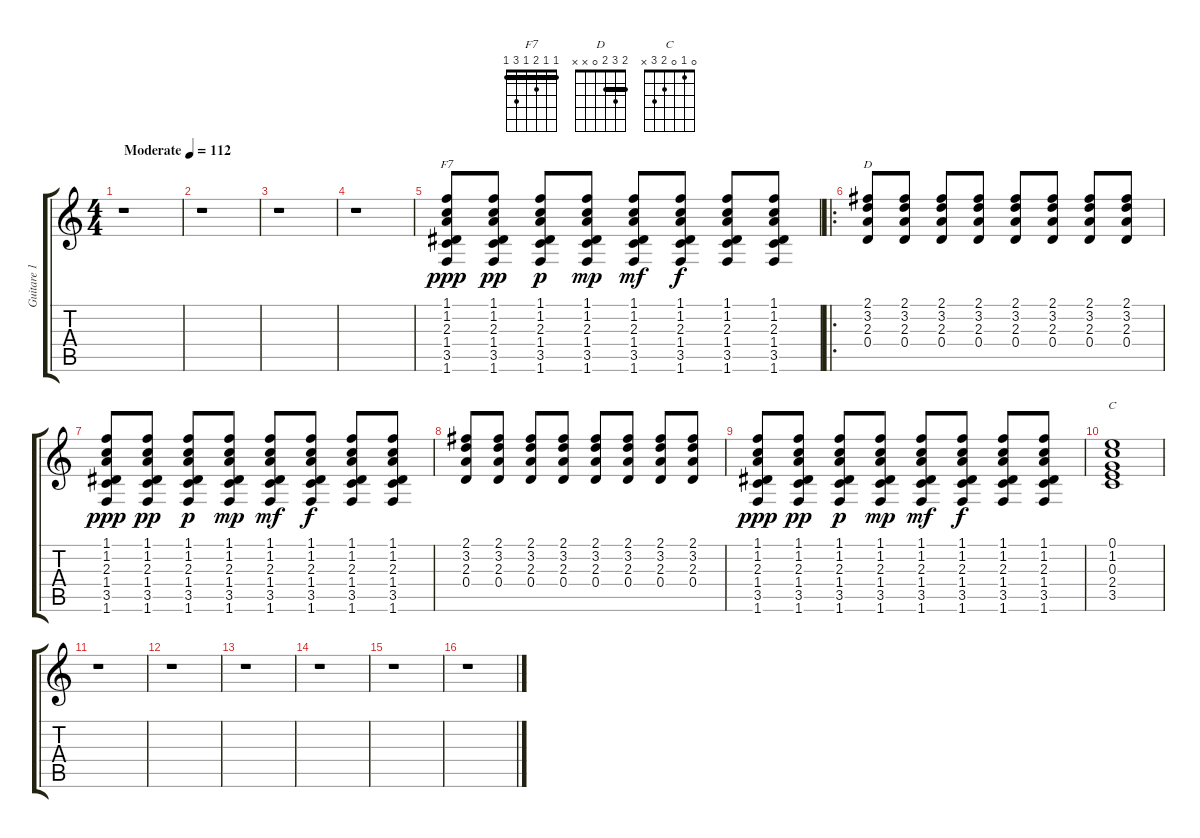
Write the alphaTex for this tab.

\track ("Guitare 1" "Guitare 1") {instrument acousticguitarsteel}
\staff {score tabs}
\tuning (E4 B3 G3 D3 A2 E2) {hide}
\chord ("F7" 1 1 2 1 3 1) {barre 1}
\chord ("D" 2 3 2 0 x x) {barre 2}
\chord ("C" 0 1 0 2 3 x)
\ts (4 4)
\tempo (112 "Moderate")
\clef g2
\ks c
r.1{dy ppp instrument acousticguitarsteel} |
r.1 |
r.1 |
r.1 |
(1.1 1.2 2.3 1.4 3.5 1.6).8{ch "F7"} (1.1 1.2 2.3 1.4 3.5 1.6).8{dy pp} (1.1 1.2 2.3 1.4 3.5 1.6).8{dy p} (1.1 1.2 2.3 1.4 3.5 1.6).8{dy mp} (1.1 1.2 2.3 1.4 3.5 1.6).8{dy mf} (1.1 1.2 2.3 1.4 3.5 1.6).8{dy f} (1.1 1.2 2.3 1.4 3.5 1.6).8 (1.1 1.2 2.3 1.4 3.5 1.6).8 |
\ro
(2.1 3.2 2.3 0.4).8{ch "D"} (2.1 3.2 2.3 0.4).8 (2.1 3.2 2.3 0.4).8 (2.1 3.2 2.3 0.4).8 (2.1 3.2 2.3 0.4).8 (2.1 3.2 2.3 0.4).8 (2.1 3.2 2.3 0.4).8 (2.1 3.2 2.3 0.4).8 |
(1.1 1.2 2.3 1.4 3.5 1.6).8{dy ppp} (1.1 1.2 2.3 1.4 3.5 1.6).8{dy pp} (1.1 1.2 2.3 1.4 3.5 1.6).8{dy p} (1.1 1.2 2.3 1.4 3.5 1.6).8{dy mp} (1.1 1.2 2.3 1.4 3.5 1.6).8{dy mf} (1.1 1.2 2.3 1.4 3.5 1.6).8{dy f} (1.1 1.2 2.3 1.4 3.5 1.6).8 (1.1 1.2 2.3 1.4 3.5 1.6).8 |
(2.1 3.2 2.3 0.4).8 (2.1 3.2 2.3 0.4).8 (2.1 3.2 2.3 0.4).8 (2.1 3.2 2.3 0.4).8 (2.1 3.2 2.3 0.4).8 (2.1 3.2 2.3 0.4).8 (2.1 3.2 2.3 0.4).8 (2.1 3.2 2.3 0.4).8 |
(1.1 1.2 2.3 1.4 3.5 1.6).8{dy ppp} (1.1 1.2 2.3 1.4 3.5 1.6).8{dy pp} (1.1 1.2 2.3 1.4 3.5 1.6).8{dy p} (1.1 1.2 2.3 1.4 3.5 1.6).8{dy mp} (1.1 1.2 2.3 1.4 3.5 1.6).8{dy mf} (1.1 1.2 2.3 1.4 3.5 1.6).8{dy f} (1.1 1.2 2.3 1.4 3.5 1.6).8 (1.1 1.2 2.3 1.4 3.5 1.6).8 |
(0.1 1.2 0.3 2.4 3.5).1{ch "C"} |
r.1 |
r.1 |
r.1 |
r.1 |
r.1 |
r.1
